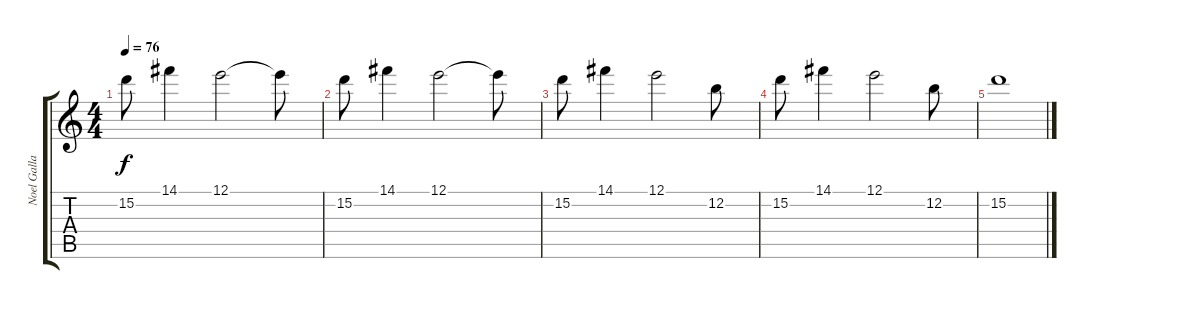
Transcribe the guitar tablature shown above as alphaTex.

\track ("Noel Gallagher" "Noel Galla") {instrument electricguitarjazz}
\staff {score tabs}
\tuning (E4 B3 G3 D3 A2 E2) {hide}
\ts (4 4)
\tempo 76
\clef g2
\ks c
15.2.8{dy f} 14.1.4 12.1.2 12.1{t}.8 |
15.2.8 14.1.4 12.1.2 12.1{t}.8 |
15.2.8 14.1.4 12.1.2 12.2.8 |
15.2.8 14.1.4 12.1.2 12.2.8 |
15.2.1
